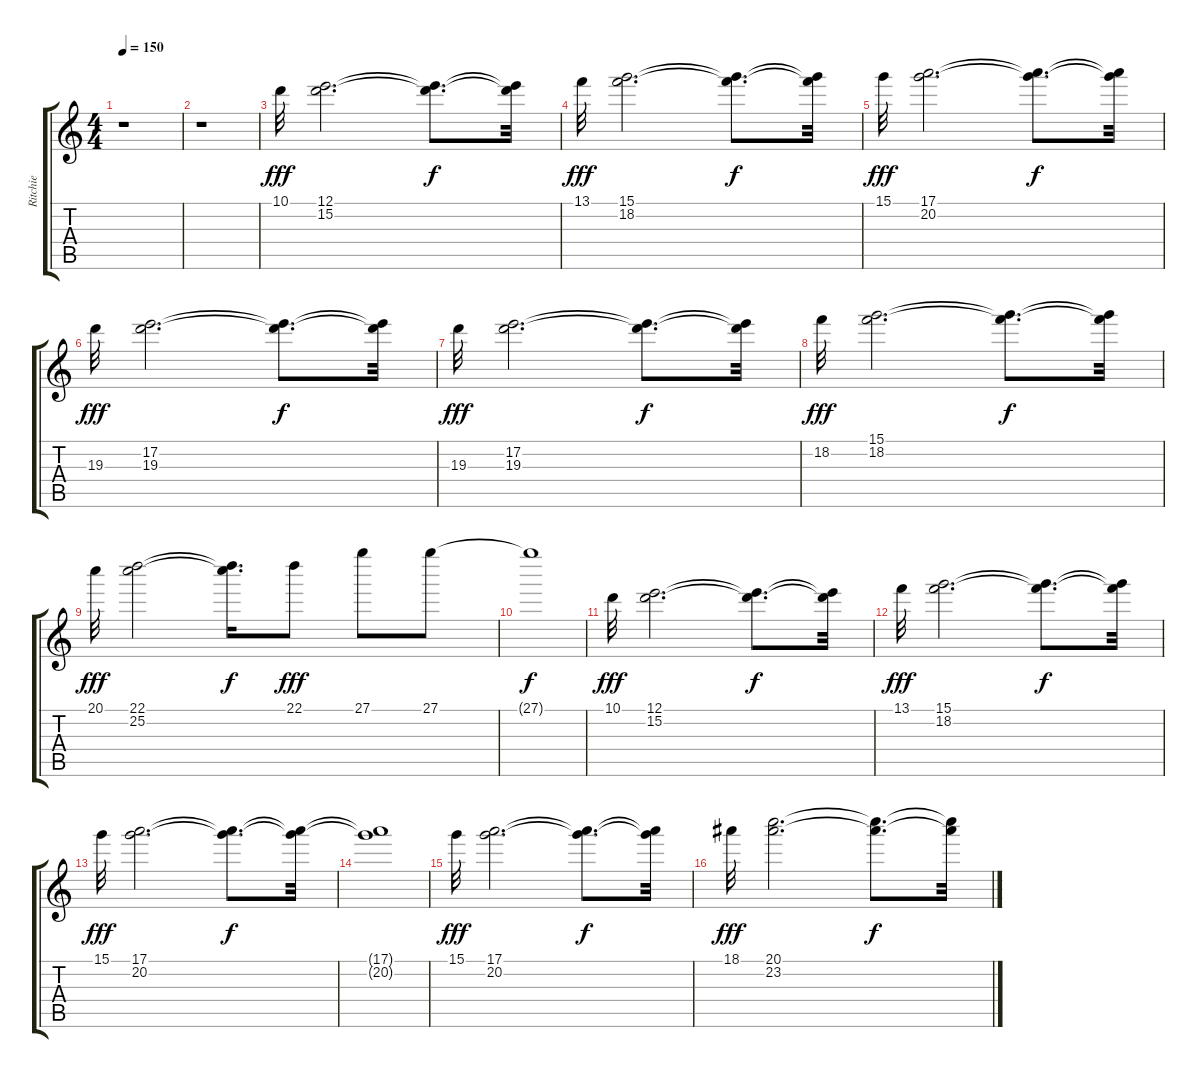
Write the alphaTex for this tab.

\track ("Ritchie" "Ritchie") {instrument distortionguitar}
\staff {score tabs}
\tuning (E4 B3 G3 D3 A2 E2) {hide}
\ts (4 4)
\tempo 150
\clef g2
\ks c
r.1{dy f} |
r.1 |
10.1.32{dy fff} (12.1 15.2).2{d} (12.1{t} 15.2{t}).8{d dy f} (12.1{t} 15.2{t}).32 |
13.1.32{dy fff} (15.1 18.2).2{d} (15.1{t} 18.2{t}).8{d dy f} (15.1{t} 18.2{t}).32 |
15.1.32{dy fff} (17.1 20.2).2{d} (17.1{t} 20.2{t}).8{d dy f} (17.1{t} 20.2{t}).32 |
19.3.32{dy fff} (17.2 19.3).2{d} (17.2{t} 19.3{t}).8{d dy f} (17.2{t} 19.3{t}).32 |
19.3.32{dy fff} (17.2 19.3).2{d} (17.2{t} 19.3{t}).8{d dy f} (17.2{t} 19.3{t}).32 |
18.2.32{dy fff} (15.1 18.2).2{d} (15.1{t} 18.2{t}).8{d dy f} (15.1{t} 18.2{t}).32 |
20.1.32{dy fff} (22.1 25.2).2 (22.1{t} 25.2{t}).16{d dy f} 22.1.8{dy fff} 27.1.8 27.1.8 |
27.1{t}.1{dy f} |
10.1.32{dy fff} (12.1 15.2).2{d} (12.1{t} 15.2{t}).8{d dy f} (12.1{t} 15.2{t}).32 |
13.1.32{dy fff} (15.1 18.2).2{d} (15.1{t} 18.2{t}).8{d dy f} (15.1{t} 18.2{t}).32 |
15.1.32{dy fff} (17.1 20.2).2{d} (17.1{t} 20.2{t}).8{d dy f} (17.1{t} 20.2{t}).32 |
(17.1{t} 20.2{t}).1 |
15.1.32{dy fff} (17.1 20.2).2{d} (17.1{t} 20.2{t}).8{d dy f} (17.1{t} 20.2{t}).32 |
18.1.32{dy fff} (20.1 23.2).2{d} (20.1{t} 23.2{t}).8{d dy f} (20.1{t} 23.2{t}).32
